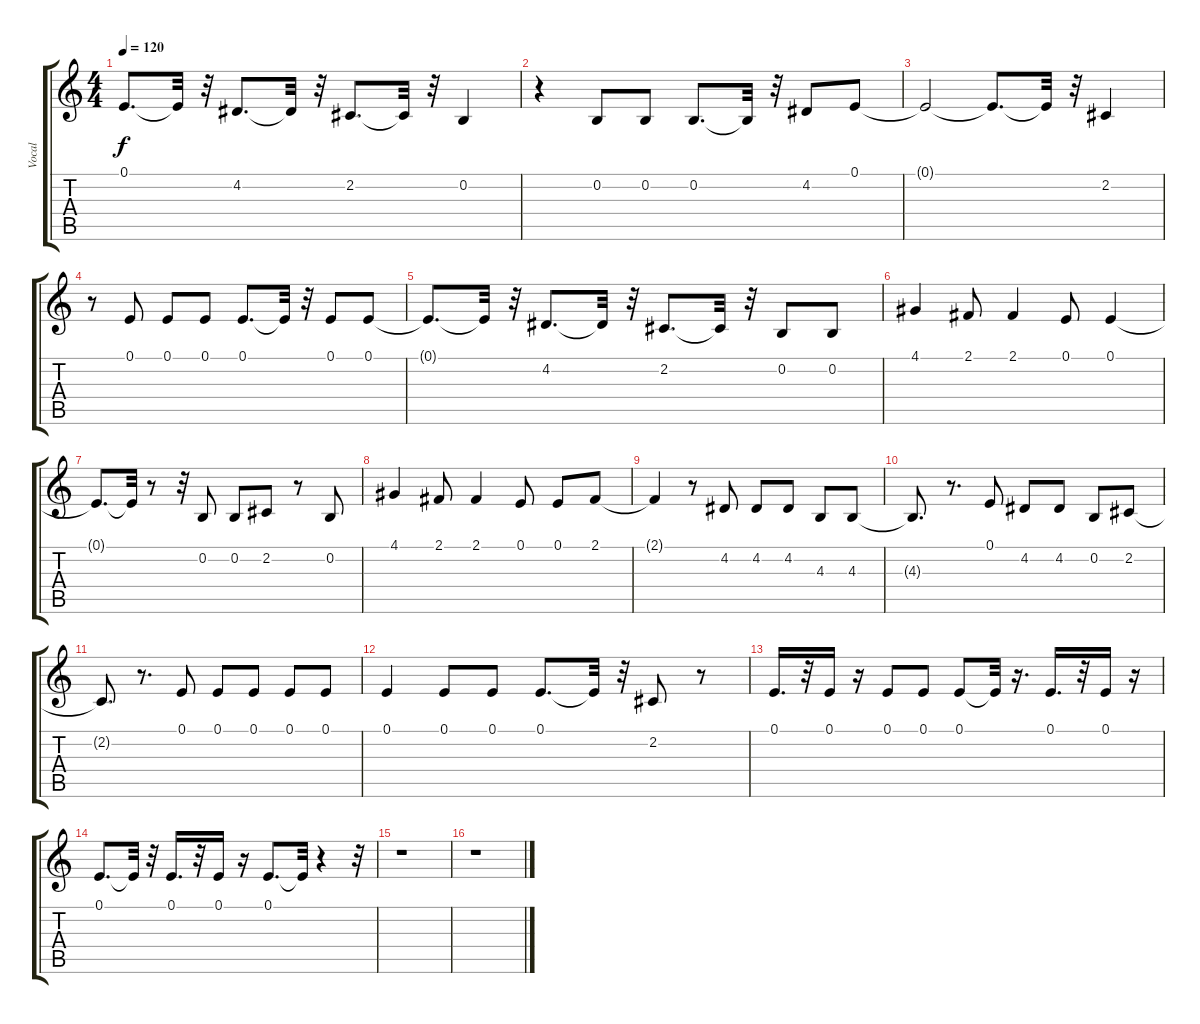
\track ("Vocal     " "Vocal     ") {instrument altosax}
\staff {score tabs}
\tuning (E4 B3 G3 D3 A2 E2) {hide}
\ts (4 4)
\tempo 120
\clef g2
\ks c
0.1{t}.8{d dy f} 0.1{t}.32 r.32 4.2.8{d} 4.2{t}.32 r.32 2.2.8{d} 2.2{t}.32 r.32 0.2.4 |
r.4 0.2.8 0.2.8 0.2.8{d} 0.2{t}.32 r.32 4.2.8 0.1.8 |
0.1{t}.2 0.1{t}.8{d} 0.1{t}.32 r.32 2.2.4 |
r.8 0.1.8 0.1.8 0.1.8 0.1.8{d} 0.1{t}.32 r.32 0.1.8 0.1.8 |
0.1{t}.8{d} 0.1{t}.32 r.32 4.2.8{d} 4.2{t}.32 r.32 2.2.8{d} 2.2{t}.32 r.32 0.2.8 0.2.8 |
4.1.4 2.1.8 2.1.4 0.1.8 0.1.4 |
0.1{t}.8{d} 0.1{t}.32 r.8 r.32 0.2.8 0.2.8 2.2.8 r.8 0.2.8 |
4.1.4 2.1.8 2.1.4 0.1.8 0.1.8 2.1.8 |
2.1{t}.4 r.8 4.2.8 4.2.8 4.2.8 4.3.8 4.3.8 |
4.3{t}.8{d} r.8{d} 0.1.8 4.2.8 4.2.8 0.2.8 2.2.8 |
2.2{t}.8{d} r.8{d} 0.1.8 0.1.8 0.1.8 0.1.8 0.1.8 |
0.1.4 0.1.8 0.1.8 0.1.8{d} 0.1{t}.32 r.32 2.2.8 r.8 |
0.1.16{d} r.32 0.1.16 r.16 0.1.8 0.1.8 0.1.8 0.1{t}.32 r.16{d} 0.1.16{d} r.32 0.1.16 r.16 |
0.1.8{d} 0.1{t}.32 r.32 0.1.16{d} r.32 0.1.16 r.16 0.1.8{d} 0.1{t}.32 r.4 r.32 |
r.1 |
r.1
